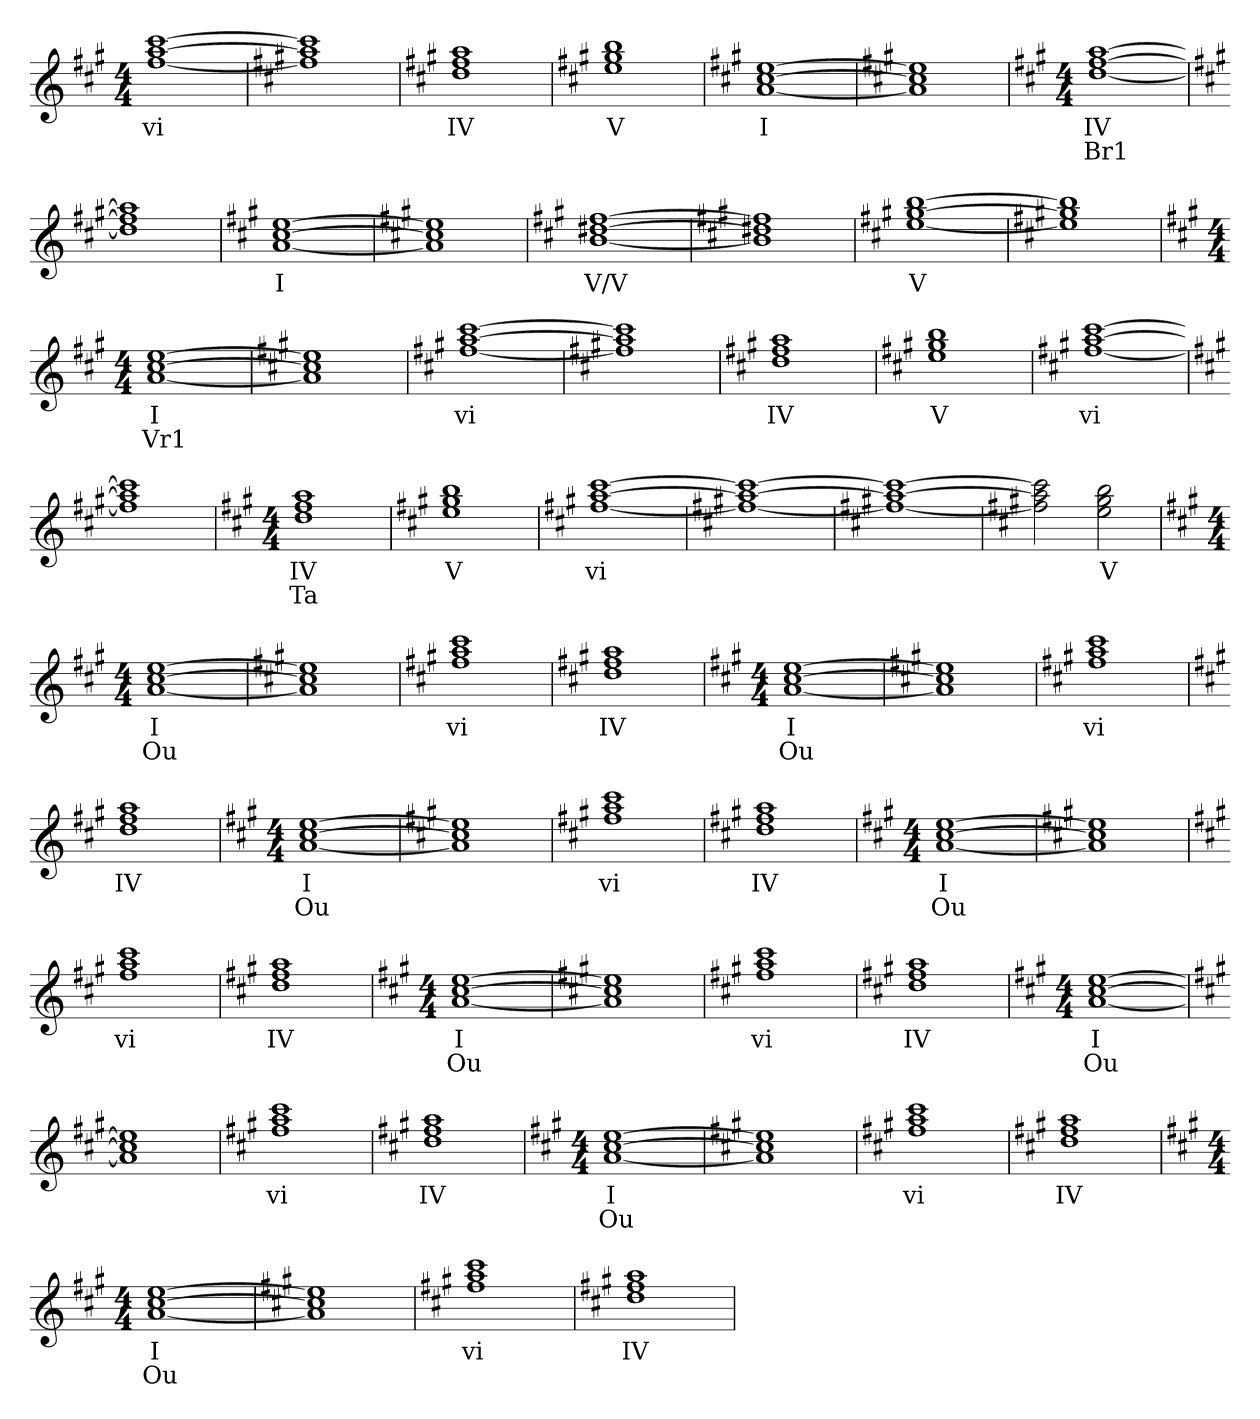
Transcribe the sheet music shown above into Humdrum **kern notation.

**kern	**text	**text
*part1	*part1	*part1
*staff1	*staff1	*staff1
*k[f#c#g#]	*	*
*A:	*	*
*M4/4	*	*
=	=	=
[1ff# [1aa [1ccc#	vi	.
=	=	=
*k[f#c#g#]	*	*
*A:	*	*
1ff#] 1aa] 1ccc#]	.	.
=	=	=
*k[f#c#g#]	*	*
*A:	*	*
1dd 1ff# 1aa	IV	.
=	=	=
*k[f#c#g#]	*	*
*A:	*	*
1ee 1gg# 1bb	V	.
=	=	=
*k[f#c#g#]	*	*
*A:	*	*
[1a [1cc# [1ee	I	.
=	=	=
*k[f#c#g#]	*	*
*A:	*	*
1a] 1cc#] 1ee]	.	.
=	=	=
*k[f#c#g#]	*	*
*A:	*	*
*M4/4	*	*
[1dd [1ff# [1aa	IV	Br1
=	=	=
*k[f#c#g#]	*	*
*A:	*	*
1dd] 1ff#] 1aa]	.	.
=	=	=
*k[f#c#g#]	*	*
*A:	*	*
[1a [1cc# [1ee	I	.
=	=	=
*k[f#c#g#]	*	*
*A:	*	*
1a] 1cc#] 1ee]	.	.
=	=	=
*k[f#c#g#]	*	*
*A:	*	*
[1b [1dd#X [1ff#	V/V	.
=	=	=
*k[f#c#g#]	*	*
*A:	*	*
1b] 1dd#X] 1ff#]	.	.
=	=	=
*k[f#c#g#]	*	*
*A:	*	*
[1ee [1gg# [1bb	V	.
=	=	=
*k[f#c#g#]	*	*
*A:	*	*
1ee] 1gg#] 1bb]	.	.
=	=	=
*k[f#c#g#]	*	*
*A:	*	*
*M4/4	*	*
[1a [1cc# [1ee	I	Vr1
=	=	=
*k[f#c#g#]	*	*
*A:	*	*
1a] 1cc#] 1ee]	.	.
=	=	=
*k[f#c#g#]	*	*
*A:	*	*
[1ff# [1aa [1ccc#	vi	.
=	=	=
*k[f#c#g#]	*	*
*A:	*	*
1ff#] 1aa] 1ccc#]	.	.
=	=	=
*k[f#c#g#]	*	*
*A:	*	*
1dd 1ff# 1aa	IV	.
=	=	=
*k[f#c#g#]	*	*
*A:	*	*
1ee 1gg# 1bb	V	.
=	=	=
*k[f#c#g#]	*	*
*A:	*	*
[1ff# [1aa [1ccc#	vi	.
=	=	=
*k[f#c#g#]	*	*
*A:	*	*
1ff#] 1aa] 1ccc#]	.	.
=	=	=
*k[f#c#g#]	*	*
*A:	*	*
*M4/4	*	*
1dd 1ff# 1aa	IV	Ta
=	=	=
*k[f#c#g#]	*	*
*A:	*	*
1ee 1gg# 1bb	V	.
=	=	=
*k[f#c#g#]	*	*
*A:	*	*
[1ff# [1aa [1ccc#	vi	.
=	=	=
*k[f#c#g#]	*	*
*A:	*	*
1ff#_ 1aa_ 1ccc#_	.	.
=	=	=
*k[f#c#g#]	*	*
*A:	*	*
1ff#_ 1aa_ 1ccc#_	.	.
=	=	=
*k[f#c#g#]	*	*
*A:	*	*
2ff#] 2aa] 2ccc#]	.	.
2ee 2gg# 2bb	V	.
=	=	=
*k[f#c#g#]	*	*
*A:	*	*
*M4/4	*	*
[1a [1cc# [1ee	I	Ou
=	=	=
*k[f#c#g#]	*	*
*A:	*	*
1a] 1cc#] 1ee]	.	.
=	=	=
*k[f#c#g#]	*	*
*A:	*	*
1ff# 1aa 1ccc#	vi	.
=	=	=
*k[f#c#g#]	*	*
*A:	*	*
1dd 1ff# 1aa	IV	.
=	=	=
*k[f#c#g#]	*	*
*A:	*	*
*M4/4	*	*
[1a [1cc# [1ee	I	Ou
=	=	=
*k[f#c#g#]	*	*
*A:	*	*
1a] 1cc#] 1ee]	.	.
=	=	=
*k[f#c#g#]	*	*
*A:	*	*
1ff# 1aa 1ccc#	vi	.
=	=	=
*k[f#c#g#]	*	*
*A:	*	*
1dd 1ff# 1aa	IV	.
=	=	=
*k[f#c#g#]	*	*
*A:	*	*
*M4/4	*	*
[1a [1cc# [1ee	I	Ou
=	=	=
*k[f#c#g#]	*	*
*A:	*	*
1a] 1cc#] 1ee]	.	.
=	=	=
*k[f#c#g#]	*	*
*A:	*	*
1ff# 1aa 1ccc#	vi	.
=	=	=
*k[f#c#g#]	*	*
*A:	*	*
1dd 1ff# 1aa	IV	.
=	=	=
*k[f#c#g#]	*	*
*A:	*	*
*M4/4	*	*
[1a [1cc# [1ee	I	Ou
=	=	=
*k[f#c#g#]	*	*
*A:	*	*
1a] 1cc#] 1ee]	.	.
=	=	=
*k[f#c#g#]	*	*
*A:	*	*
1ff# 1aa 1ccc#	vi	.
=	=	=
*k[f#c#g#]	*	*
*A:	*	*
1dd 1ff# 1aa	IV	.
=	=	=
*k[f#c#g#]	*	*
*A:	*	*
*M4/4	*	*
[1a [1cc# [1ee	I	Ou
=	=	=
*k[f#c#g#]	*	*
*A:	*	*
1a] 1cc#] 1ee]	.	.
=	=	=
*k[f#c#g#]	*	*
*A:	*	*
1ff# 1aa 1ccc#	vi	.
=	=	=
*k[f#c#g#]	*	*
*A:	*	*
1dd 1ff# 1aa	IV	.
=	=	=
*k[f#c#g#]	*	*
*A:	*	*
*M4/4	*	*
[1a [1cc# [1ee	I	Ou
=	=	=
*k[f#c#g#]	*	*
*A:	*	*
1a] 1cc#] 1ee]	.	.
=	=	=
*k[f#c#g#]	*	*
*A:	*	*
1ff# 1aa 1ccc#	vi	.
=	=	=
*k[f#c#g#]	*	*
*A:	*	*
1dd 1ff# 1aa	IV	.
=	=	=
*k[f#c#g#]	*	*
*A:	*	*
*M4/4	*	*
[1a [1cc# [1ee	I	Ou
=	=	=
*k[f#c#g#]	*	*
*A:	*	*
1a] 1cc#] 1ee]	.	.
=	=	=
*k[f#c#g#]	*	*
*A:	*	*
1ff# 1aa 1ccc#	vi	.
=	=	=
*k[f#c#g#]	*	*
*A:	*	*
1dd 1ff# 1aa	IV	.
=	=	=
*k[f#c#g#]	*	*
*A:	*	*
*M4/4	*	*
[1a [1cc# [1ee	I	Ou
=	=	=
*k[f#c#g#]	*	*
*A:	*	*
1a] 1cc#] 1ee]	.	.
=	=	=
*k[f#c#g#]	*	*
*A:	*	*
1ff# 1aa 1ccc#	vi	.
=	=	=
*k[f#c#g#]	*	*
*A:	*	*
1dd 1ff# 1aa	IV	.
=	=	=
*-	*-	*-
